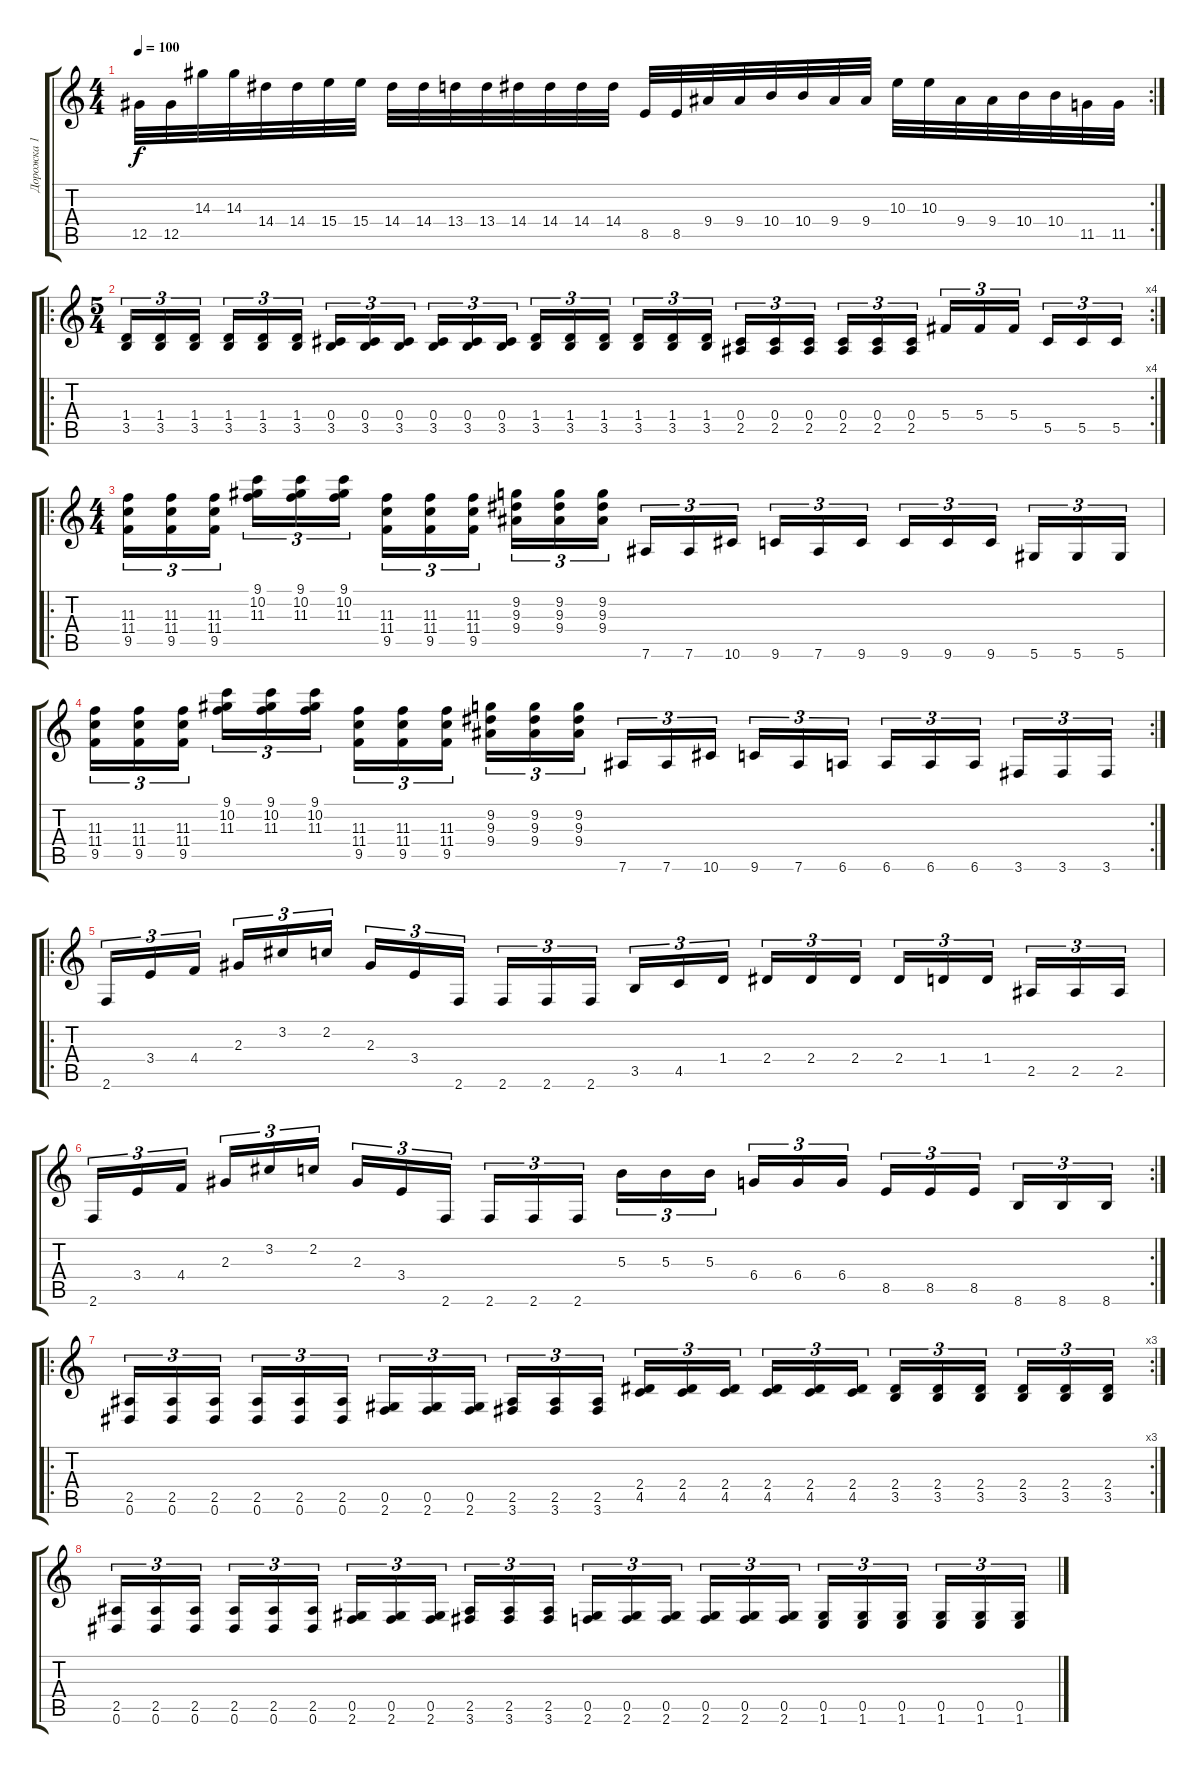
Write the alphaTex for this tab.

\track ("Дорожка 1" "Дорожка 1") {instrument distortionguitar}
\staff {score tabs}
\tuning (Eb4 Bb3 Gb3 Db3 Ab2 Eb2) {hide}
\rc 2
\ts (4 4)
\tempo 100
\clef g2
\ks c
12.5.32{dy f} 12.5.32 14.3.32 14.3.32 14.4.32 14.4.32 15.4.32 15.4.32 14.4.32 14.4.32 13.4.32 13.4.32 14.4.32 14.4.32 14.4.32 14.4.32 8.5.32 8.5.32 9.4.32 9.4.32 10.4.32 10.4.32 9.4.32 9.4.32 10.3.32 10.3.32 9.4.32 9.4.32 10.4.32 10.4.32 11.5.32 11.5.32 |
\ro
\rc 4
\ts (5 4)
(1.4 3.5).16{tu (3 2)} (1.4 3.5).16{tu (3 2)} (1.4 3.5).16{tu (3 2)} (1.4 3.5).16{tu (3 2)} (1.4 3.5).16{tu (3 2)} (1.4 3.5).16{tu (3 2)} (0.4 3.5).16{tu (3 2)} (0.4 3.5).16{tu (3 2)} (0.4 3.5).16{tu (3 2)} (0.4 3.5).16{tu (3 2)} (0.4 3.5).16{tu (3 2)} (0.4 3.5).16{tu (3 2)} (1.4 3.5).16{tu (3 2)} (1.4 3.5).16{tu (3 2)} (1.4 3.5).16{tu (3 2)} (1.4 3.5).16{tu (3 2)} (1.4 3.5).16{tu (3 2)} (1.4 3.5).16{tu (3 2)} (0.4 2.5).16{tu (3 2)} (0.4 2.5).16{tu (3 2)} (0.4 2.5).16{tu (3 2)} (0.4 2.5).16{tu (3 2)} (0.4 2.5).16{tu (3 2)} (0.4 2.5).16{tu (3 2)} 5.4.16{tu (3 2)} 5.4.16{tu (3 2)} 5.4.16{tu (3 2)} 5.5.16{tu (3 2)} 5.5.16{tu (3 2)} 5.5.16{tu (3 2)} |
\ro
\ts (4 4)
(11.3 11.4 9.5).16{tu (3 2)} (11.3 11.4 9.5).16{tu (3 2)} (11.3 11.4 9.5).16{tu (3 2)} (9.1 10.2 11.3).16{tu (3 2)} (9.1 10.2 11.3).16{tu (3 2)} (9.1 10.2 11.3).16{tu (3 2)} (11.3 11.4 9.5).16{tu (3 2)} (11.3 11.4 9.5).16{tu (3 2)} (11.3 11.4 9.5).16{tu (3 2)} (9.2 9.3 9.4).16{tu (3 2)} (9.2 9.3 9.4).16{tu (3 2)} (9.2 9.3 9.4).16{tu (3 2)} 7.6.16{tu (3 2)} 7.6.16{tu (3 2)} 10.6.16{tu (3 2)} 9.6.16{tu (3 2)} 7.6.16{tu (3 2)} 9.6.16{tu (3 2)} 9.6.16{tu (3 2)} 9.6.16{tu (3 2)} 9.6.16{tu (3 2)} 5.6.16{tu (3 2)} 5.6.16{tu (3 2)} 5.6.16{tu (3 2)} |
\rc 2
(11.3 11.4 9.5).16{tu (3 2)} (11.3 11.4 9.5).16{tu (3 2)} (11.3 11.4 9.5).16{tu (3 2)} (9.1 10.2 11.3).16{tu (3 2)} (9.1 10.2 11.3).16{tu (3 2)} (9.1 10.2 11.3).16{tu (3 2)} (11.3 11.4 9.5).16{tu (3 2)} (11.3 11.4 9.5).16{tu (3 2)} (11.3 11.4 9.5).16{tu (3 2)} (9.2 9.3 9.4).16{tu (3 2)} (9.2 9.3 9.4).16{tu (3 2)} (9.2 9.3 9.4).16{tu (3 2)} 7.6.16{tu (3 2)} 7.6.16{tu (3 2)} 10.6.16{tu (3 2)} 9.6.16{tu (3 2)} 7.6.16{tu (3 2)} 6.6.16{tu (3 2)} 6.6.16{tu (3 2)} 6.6.16{tu (3 2)} 6.6.16{tu (3 2)} 3.6.16{tu (3 2)} 3.6.16{tu (3 2)} 3.6.16{tu (3 2)} |
\ro
2.6.16{tu (3 2)} 3.4.16{tu (3 2)} 4.4.16{tu (3 2)} 2.3.16{tu (3 2)} 3.2.16{tu (3 2)} 2.2.16{tu (3 2)} 2.3.16{tu (3 2)} 3.4.16{tu (3 2)} 2.6.16{tu (3 2)} 2.6.16{tu (3 2)} 2.6.16{tu (3 2)} 2.6.16{tu (3 2)} 3.5.16{tu (3 2)} 4.5.16{tu (3 2)} 1.4.16{tu (3 2)} 2.4.16{tu (3 2)} 2.4.16{tu (3 2)} 2.4.16{tu (3 2)} 2.4.16{tu (3 2)} 1.4.16{tu (3 2)} 1.4.16{tu (3 2)} 2.5.16{tu (3 2)} 2.5.16{tu (3 2)} 2.5.16{tu (3 2)} |
\rc 2
2.6.16{tu (3 2)} 3.4.16{tu (3 2)} 4.4.16{tu (3 2)} 2.3.16{tu (3 2)} 3.2.16{tu (3 2)} 2.2.16{tu (3 2)} 2.3.16{tu (3 2)} 3.4.16{tu (3 2)} 2.6.16{tu (3 2)} 2.6.16{tu (3 2)} 2.6.16{tu (3 2)} 2.6.16{tu (3 2)} 5.3.16{tu (3 2)} 5.3.16{tu (3 2)} 5.3.16{tu (3 2)} 6.4.16{tu (3 2)} 6.4.16{tu (3 2)} 6.4.16{tu (3 2)} 8.5.16{tu (3 2)} 8.5.16{tu (3 2)} 8.5.16{tu (3 2)} 8.6.16{tu (3 2)} 8.6.16{tu (3 2)} 8.6.16{tu (3 2)} |
\ro
\rc 3
(2.5 0.6).16{tu (3 2)} (2.5 0.6).16{tu (3 2)} (2.5 0.6).16{tu (3 2)} (2.5 0.6).16{tu (3 2)} (2.5 0.6).16{tu (3 2)} (2.5 0.6).16{tu (3 2)} (0.5 2.6).16{tu (3 2)} (0.5 2.6).16{tu (3 2)} (0.5 2.6).16{tu (3 2)} (2.5 3.6).16{tu (3 2)} (2.5 3.6).16{tu (3 2)} (2.5 3.6).16{tu (3 2)} (2.4 4.5).16{tu (3 2)} (2.4 4.5).16{tu (3 2)} (2.4 4.5).16{tu (3 2)} (2.4 4.5).16{tu (3 2)} (2.4 4.5).16{tu (3 2)} (2.4 4.5).16{tu (3 2)} (2.4 3.5).16{tu (3 2)} (2.4 3.5).16{tu (3 2)} (2.4 3.5).16{tu (3 2)} (2.4 3.5).16{tu (3 2)} (2.4 3.5).16{tu (3 2)} (2.4 3.5).16{tu (3 2)} |
(2.5 0.6).16{tu (3 2)} (2.5 0.6).16{tu (3 2)} (2.5 0.6).16{tu (3 2)} (2.5 0.6).16{tu (3 2)} (2.5 0.6).16{tu (3 2)} (2.5 0.6).16{tu (3 2)} (0.5 2.6).16{tu (3 2)} (0.5 2.6).16{tu (3 2)} (0.5 2.6).16{tu (3 2)} (2.5 3.6).16{tu (3 2)} (2.5 3.6).16{tu (3 2)} (2.5 3.6).16{tu (3 2)} (0.5 2.6).16{tu (3 2)} (0.5 2.6).16{tu (3 2)} (0.5 2.6).16{tu (3 2)} (0.5 2.6).16{tu (3 2)} (0.5 2.6).16{tu (3 2)} (0.5 2.6).16{tu (3 2)} (0.5 1.6).16{tu (3 2)} (0.5 1.6).16{tu (3 2)} (0.5 1.6).16{tu (3 2)} (0.5 1.6).16{tu (3 2)} (0.5 1.6).16{tu (3 2)} (0.5 1.6).16{tu (3 2)}
